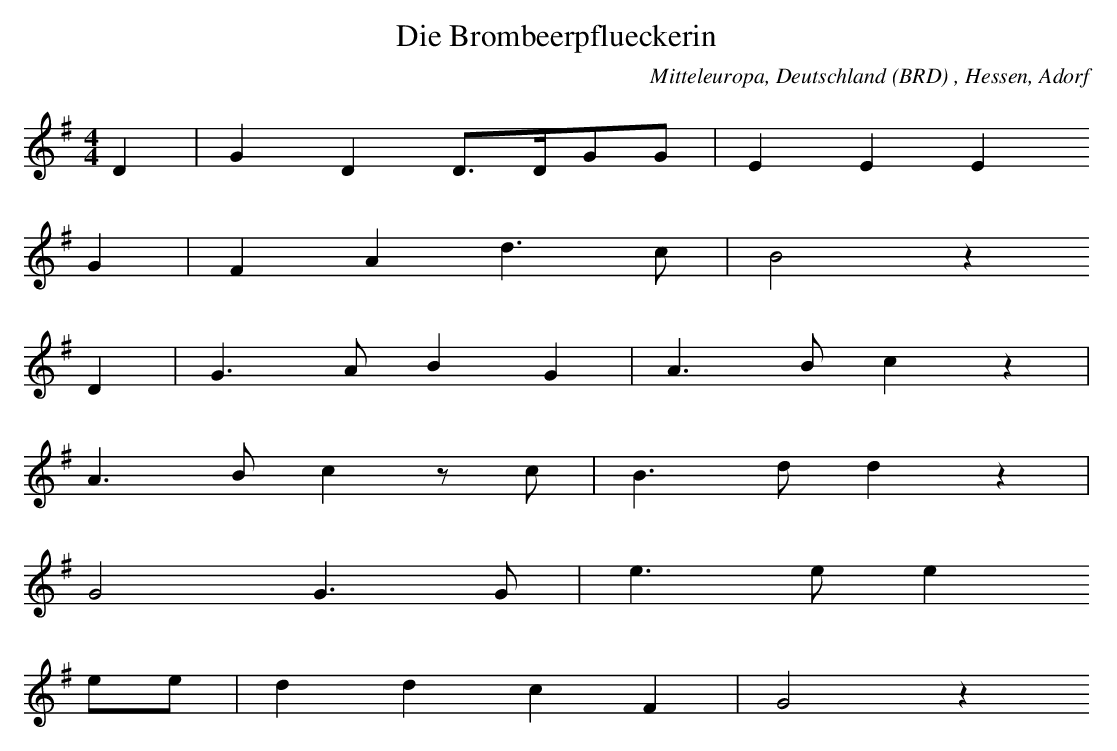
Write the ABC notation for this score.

X:1
T: Die Brombeerpflueckerin
O: Mitteleuropa, Deutschland (BRD) , Hessen, Adorf
M: 4/4
L: 1/16
K: G
D4 | G4D4D3DG2G2 | E4E4E4
G4 | F4A4d6c2 | B8z4
D4 | G6A2B4G4 | A6B2c4z4 |
A6B2c4z2c2 | B6d2d4z4 |
G8G6G2 | e6e2e4
e2e2 | d4d4c4F4 | G8z4
